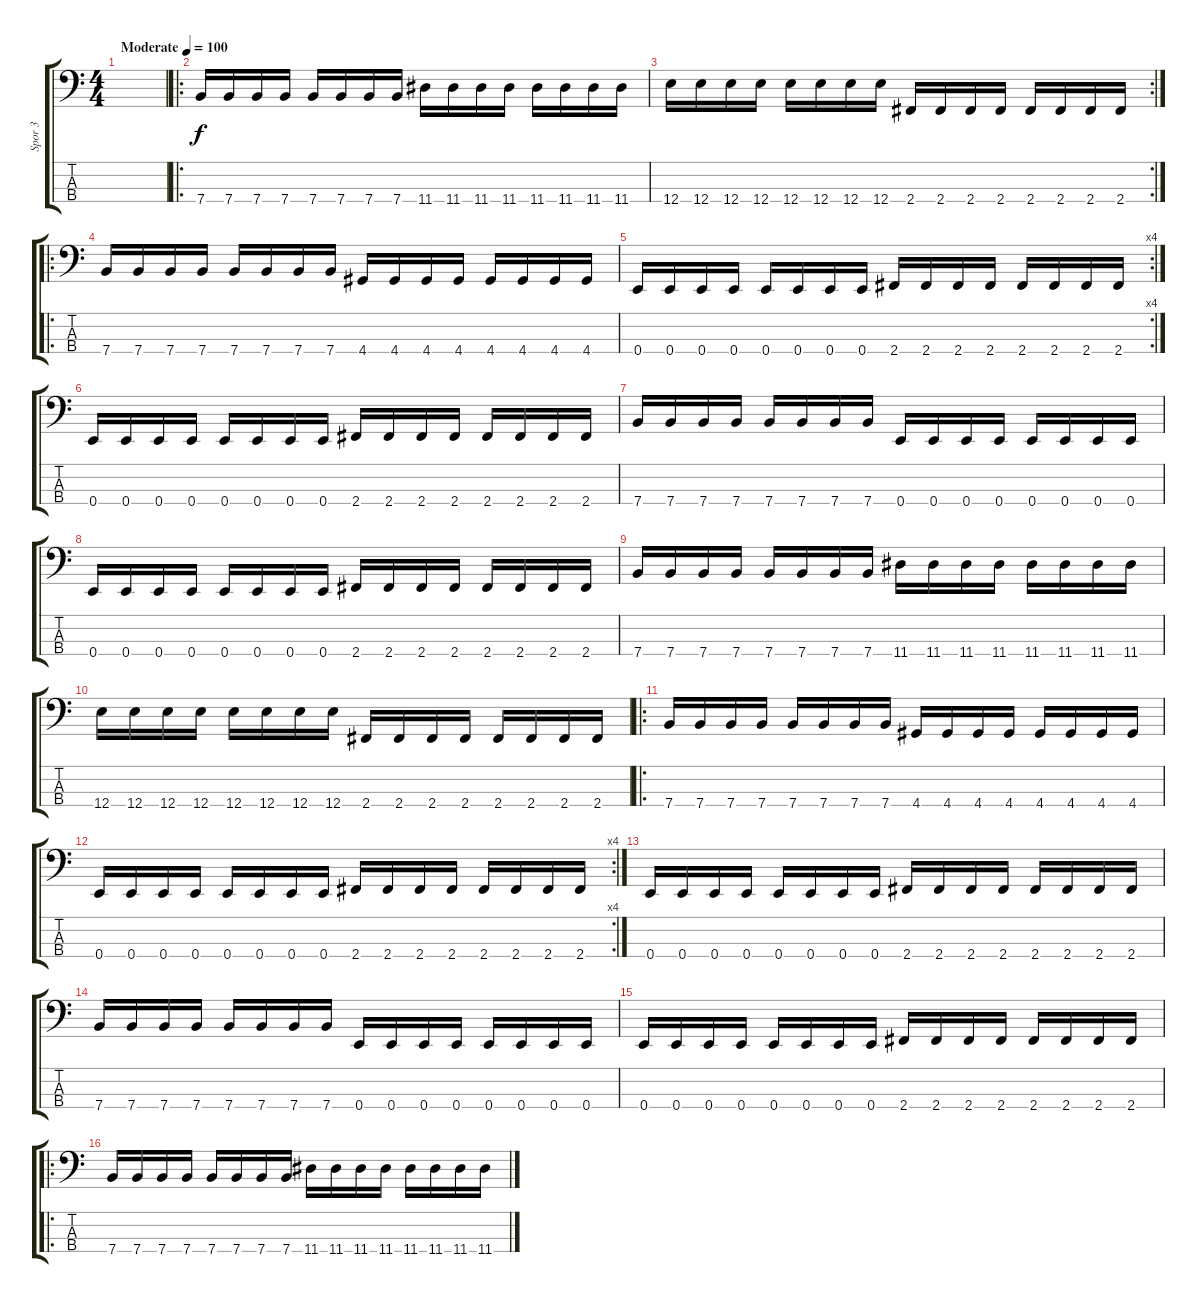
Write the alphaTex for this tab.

\track ("Spor 3" "Spor 3") {instrument overdrivenguitar}
\staff {score tabs}
\tuning (G2 D2 A1 E1) {hide}
\ts (4 4)
\tempo (100 "Moderate")
\clef f4
\ks c
|
\ro
7.4.16 7.4.16 7.4.16 7.4.16 7.4.16 7.4.16 7.4.16 7.4.16 11.4.16 11.4.16 11.4.16 11.4.16 11.4.16 11.4.16 11.4.16 11.4.16 |
\rc 2
12.4.16 12.4.16 12.4.16 12.4.16 12.4.16 12.4.16 12.4.16 12.4.16 2.4.16 2.4.16 2.4.16 2.4.16 2.4.16 2.4.16 2.4.16 2.4.16 |
\ro
7.4.16 7.4.16 7.4.16 7.4.16 7.4.16 7.4.16 7.4.16 7.4.16 4.4.16 4.4.16 4.4.16 4.4.16 4.4.16 4.4.16 4.4.16 4.4.16 |
\rc 4
0.4.16 0.4.16 0.4.16 0.4.16 0.4.16 0.4.16 0.4.16 0.4.16 2.4.16 2.4.16 2.4.16 2.4.16 2.4.16 2.4.16 2.4.16 2.4.16 |
0.4.16 0.4.16 0.4.16 0.4.16 0.4.16 0.4.16 0.4.16 0.4.16 2.4.16 2.4.16 2.4.16 2.4.16 2.4.16 2.4.16 2.4.16 2.4.16 |
7.4.16 7.4.16 7.4.16 7.4.16 7.4.16 7.4.16 7.4.16 7.4.16 0.4.16 0.4.16 0.4.16 0.4.16 0.4.16 0.4.16 0.4.16 0.4.16 |
0.4.16 0.4.16 0.4.16 0.4.16 0.4.16 0.4.16 0.4.16 0.4.16 2.4.16 2.4.16 2.4.16 2.4.16 2.4.16 2.4.16 2.4.16 2.4.16 |
7.4.16 7.4.16 7.4.16 7.4.16 7.4.16 7.4.16 7.4.16 7.4.16 11.4.16 11.4.16 11.4.16 11.4.16 11.4.16 11.4.16 11.4.16 11.4.16 |
12.4.16 12.4.16 12.4.16 12.4.16 12.4.16 12.4.16 12.4.16 12.4.16 2.4.16 2.4.16 2.4.16 2.4.16 2.4.16 2.4.16 2.4.16 2.4.16 |
\ro
7.4.16 7.4.16 7.4.16 7.4.16 7.4.16 7.4.16 7.4.16 7.4.16 4.4.16 4.4.16 4.4.16 4.4.16 4.4.16 4.4.16 4.4.16 4.4.16 |
\rc 4
0.4.16 0.4.16 0.4.16 0.4.16 0.4.16 0.4.16 0.4.16 0.4.16 2.4.16 2.4.16 2.4.16 2.4.16 2.4.16 2.4.16 2.4.16 2.4.16 |
0.4.16 0.4.16 0.4.16 0.4.16 0.4.16 0.4.16 0.4.16 0.4.16 2.4.16 2.4.16 2.4.16 2.4.16 2.4.16 2.4.16 2.4.16 2.4.16 |
7.4.16 7.4.16 7.4.16 7.4.16 7.4.16 7.4.16 7.4.16 7.4.16 0.4.16 0.4.16 0.4.16 0.4.16 0.4.16 0.4.16 0.4.16 0.4.16 |
0.4.16 0.4.16 0.4.16 0.4.16 0.4.16 0.4.16 0.4.16 0.4.16 2.4.16 2.4.16 2.4.16 2.4.16 2.4.16 2.4.16 2.4.16 2.4.16 |
\ro
7.4.16 7.4.16 7.4.16 7.4.16 7.4.16 7.4.16 7.4.16 7.4.16 11.4.16 11.4.16 11.4.16 11.4.16 11.4.16 11.4.16 11.4.16 11.4.16
